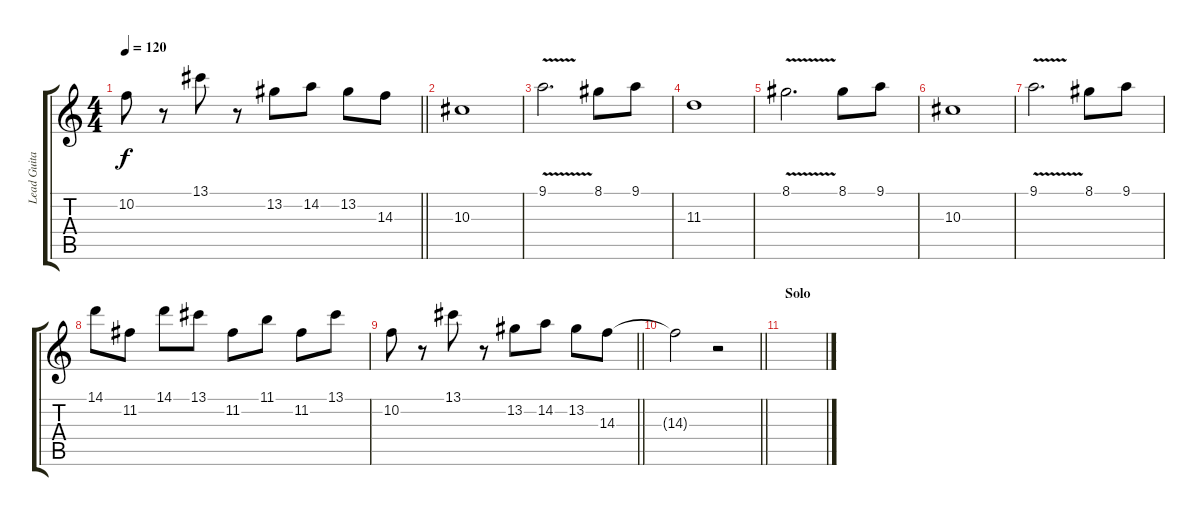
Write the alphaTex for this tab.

\track ("Lead Guitar 1" "Lead Guita") {instrument overdrivenguitar}
\staff {score tabs}
\tuning (C4 G3 Eb3 Bb2 F2 C2) {hide}
\ts (4 4)
\tempo 120
\clef g2
\barLineRight lightlight
\ks c
10.2.8{dy f} r.8 13.1.8 r.8 13.2.8 14.2.8 13.2.8 14.3.8 |
10.3.1{volume 8 balance 3} |
9.1{v}.2{d} 8.1.8 9.1.8 |
11.3.1 |
8.1{v}.2{d} 8.1.8 9.1.8 |
10.3.1 |
9.1{v}.2{d} 8.1.8 9.1.8 |
14.1.8 11.2.8 14.1.8 13.1.8 11.2.8 11.1.8 11.2.8 13.1.8 |
\barLineRight lightlight
10.2.8 r.8 13.1.8 r.8 13.2.8 14.2.8 13.2.8 14.3.8 |
\barLineRight lightlight
14.3{t}.2{volume 3} r.2 |
\section ("" "Solo")
